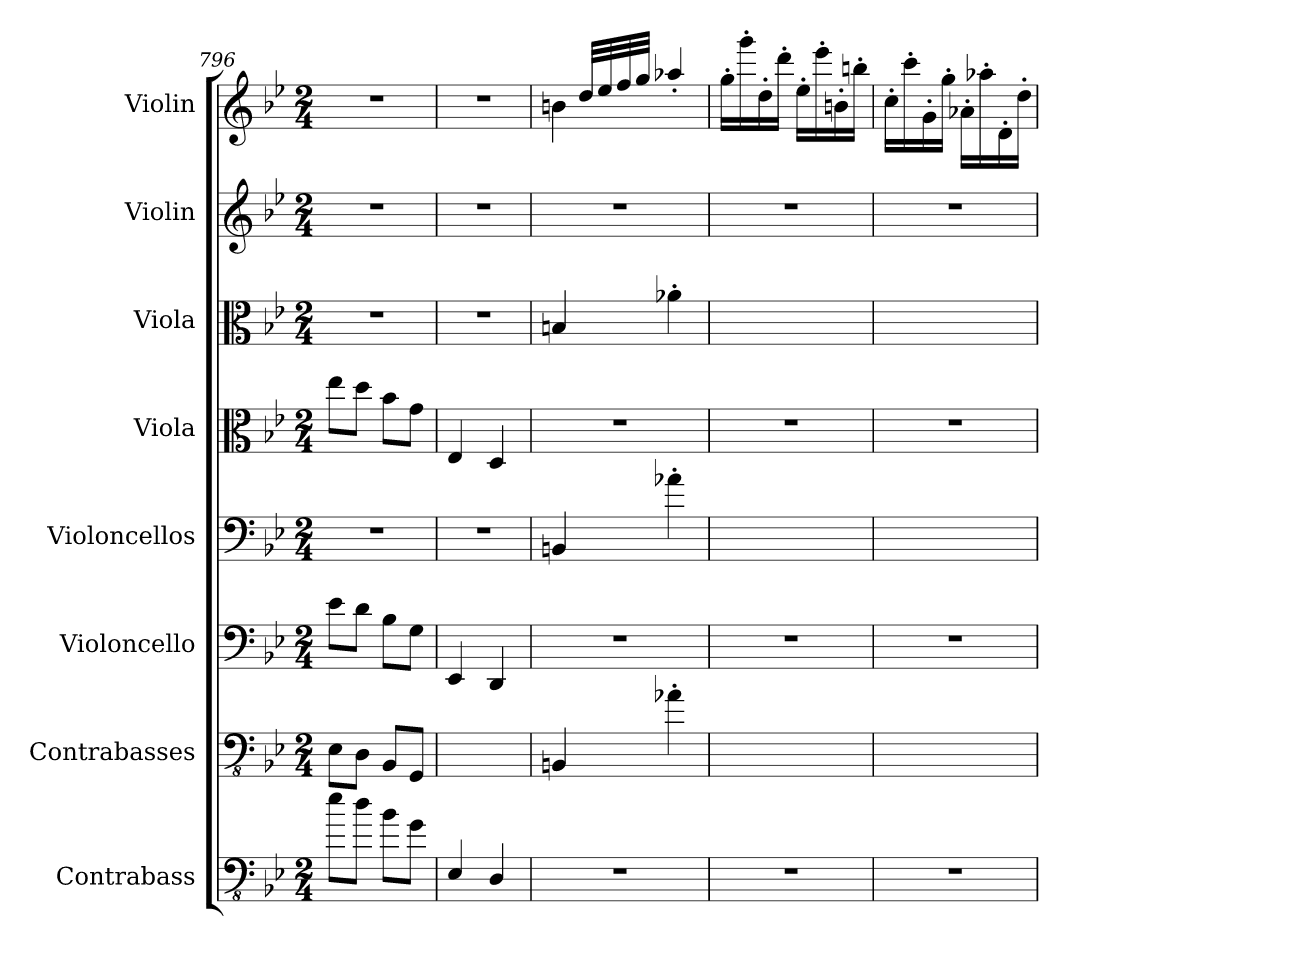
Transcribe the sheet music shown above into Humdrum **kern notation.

**kern	**kern	**kern	**kern	**kern	**kern	**kern	**kern
*part8	*part7	*part6	*part5	*part4	*part3	*part2	*part1
*staff8	*staff7	*staff6	*staff5	*staff4	*staff3	*staff2	*staff1
*I"Contrabass	*I"Contrabasses	*I"Violoncello	*I"Violoncellos	*I"Viola	*I"Viola	*I"Violin	*I"Violin
*I'Cb.	*I'Cbs.	*I'Vc.	*I'Vcs.	*I'Vla.	*I'Vla.	*I'Vln.	*I'Vln.
*clefFv4	*clefFv4	*clefF4	*clefF4	*clefC3	*clefC3	*clefG2	*clefG2
*ITrd7c12	*	*	*	*	*	*	*
*k[b-e-]	*k[b-e-]	*k[b-e-]	*k[b-e-]	*k[b-e-]	*k[b-e-]	*k[b-e-]	*k[b-e-]
*M2/4	*M2/4	*M2/4	*M2/4	*M2/4	*M2/4	*M2/4	*M2/4
=796	=796	=796	=796	=796	=796	=796	=796
8E-\L	8EE-\L	8e-\L	2r	8ee-\L	2r	2r	2r
8D\J	8DD\J	8d\J	.	8dd\J	.	.	.
8BB-\L	8BBB-/L	8B-\L	.	8b-\L	.	.	.
8GG\J	8GGG/J	8G\J	.	8g\J	.	.	.
=797	=797	=797	=797	=797	=797	=797	=797
4EEE-/	2ryy	4EE-/	2r	4E-/	2r	2r	2r
4DDD/	.	4DD/	.	4D/	.	.	.
=798	=798	=798	=798	=798	=798	=798	=798
*	*	*	*	*	*	*	*^
2r	4BBBn/	2r	4BBn/	2r	4Bn/	2r	8ryy	4bn\
.	.	.	.	.	.	.	32dd/LLL	.
.	.	.	.	.	.	.	32ee-/	.
.	.	.	.	.	.	.	32ff/	.
.	.	.	.	.	.	.	32gg/JJJ	.
.	4A-X'\	.	4a-X'\	.	4a-X'\	.	4aa-X'/	4ryy
*	*	*	*	*	*	*	*v	*v
=799	=799	=799	=799	=799	=799	=799	=799
2r	2ryy	2r	2ryy	2r	2ryy	2r	16gg'\LL
.	.	.	.	.	.	.	16ggg'\
.	.	.	.	.	.	.	16dd'\
.	.	.	.	.	.	.	16ddd'\JJ
.	.	.	.	.	.	.	16ee-'\LL
.	.	.	.	.	.	.	16eee-'\
.	.	.	.	.	.	.	16bn'\
.	.	.	.	.	.	.	16bbn'\JJ
=800	=800	=800	=800	=800	=800	=800	=800
2r	2ryy	2r	2ryy	2r	2ryy	2r	16cc'\LL
.	.	.	.	.	.	.	16ccc'\
.	.	.	.	.	.	.	16g'\
.	.	.	.	.	.	.	16gg'\JJ
.	.	.	.	.	.	.	16a-X'\LL
.	.	.	.	.	.	.	16aa-X'\
.	.	.	.	.	.	.	16d'\
.	.	.	.	.	.	.	16dd'\JJ
=	=	=	=	=	=	=	=
*-	*-	*-	*-	*-	*-	*-	*-
